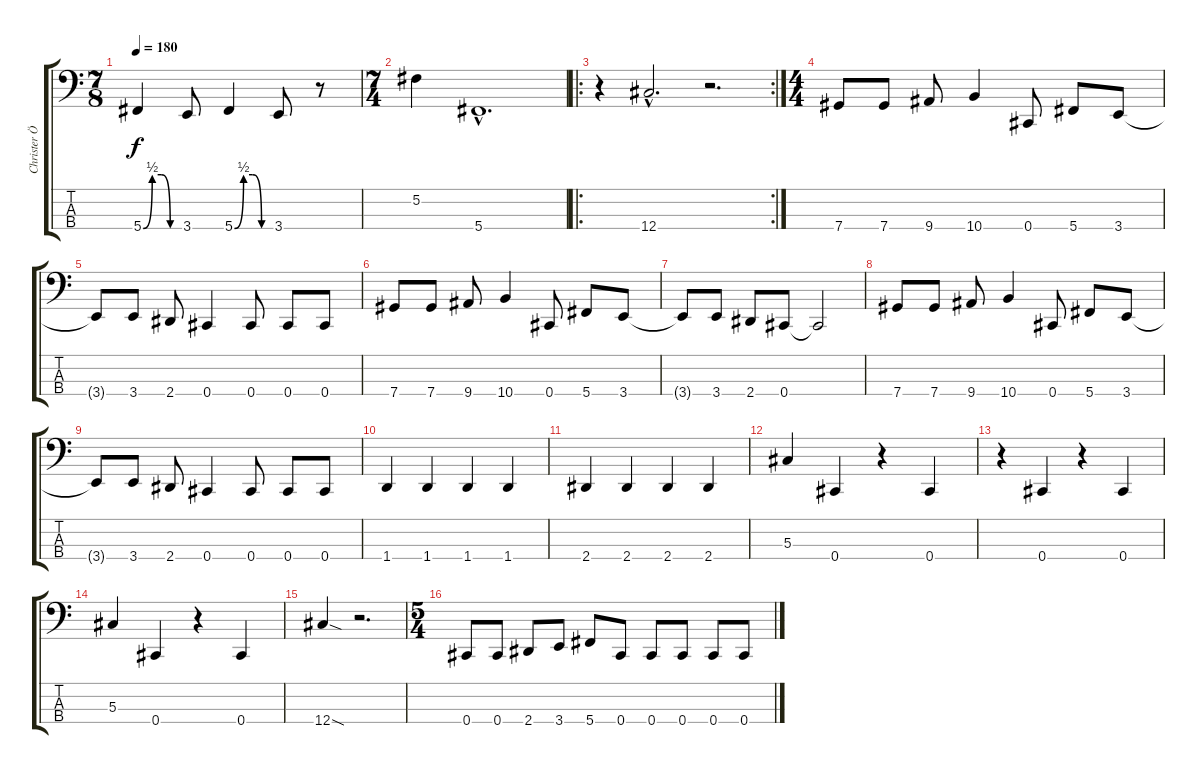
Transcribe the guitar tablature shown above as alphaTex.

\track ("Christer Örtefors" "Christer Ö") {instrument electricbasspick}
\staff {score tabs}
\tuning (Gb2 Db2 Ab1 Db1) {hide}
\ts (7 8)
\tempo 180
\clef f4
\ks c
5.4{be (custom 0 0 15 2 30 2 45 0 60 0)}.4{dy f} 3.4.8 5.4{be (custom 0 0 15 2 30 2 45 0 60 0)}.4 3.4.8 r.8 |
\ts (7 4)
5.2.4 5.4{hac}.1{d} |
\ro
\rc 2
r.4 12.4{hac}.2{d} r.2{d} |
\ts (4 4)
7.4.8 7.4.8 9.4.8 10.4.4 0.4.8 5.4.8 3.4.8 |
3.4{t}.8 3.4.8 2.4.8 0.4.4 0.4.8 0.4.8 0.4.8 |
7.4.8 7.4.8 9.4.8 10.4.4 0.4.8 5.4.8 3.4.8 |
3.4{t}.8 3.4.8 2.4.8 0.4.8 0.4{t}.2 |
7.4.8 7.4.8 9.4.8 10.4.4 0.4.8 5.4.8 3.4.8 |
3.4{t}.8 3.4.8 2.4.8 0.4.4 0.4.8 0.4.8 0.4.8 |
1.4.4 1.4.4 1.4.4 1.4.4 |
2.4.4 2.4.4 2.4.4 2.4.4 |
5.3.4 0.4.4 r.4 0.4.4 |
r.4 0.4.4 r.4 0.4.4 |
5.3.4 0.4.4 r.4 0.4.4 |
12.4{sod}.4 r.2{d} |
\ts (5 4)
0.4.8 0.4.8 2.4.8 3.4.8 5.4.8 0.4.8 0.4.8 0.4.8 0.4.8 0.4.8
